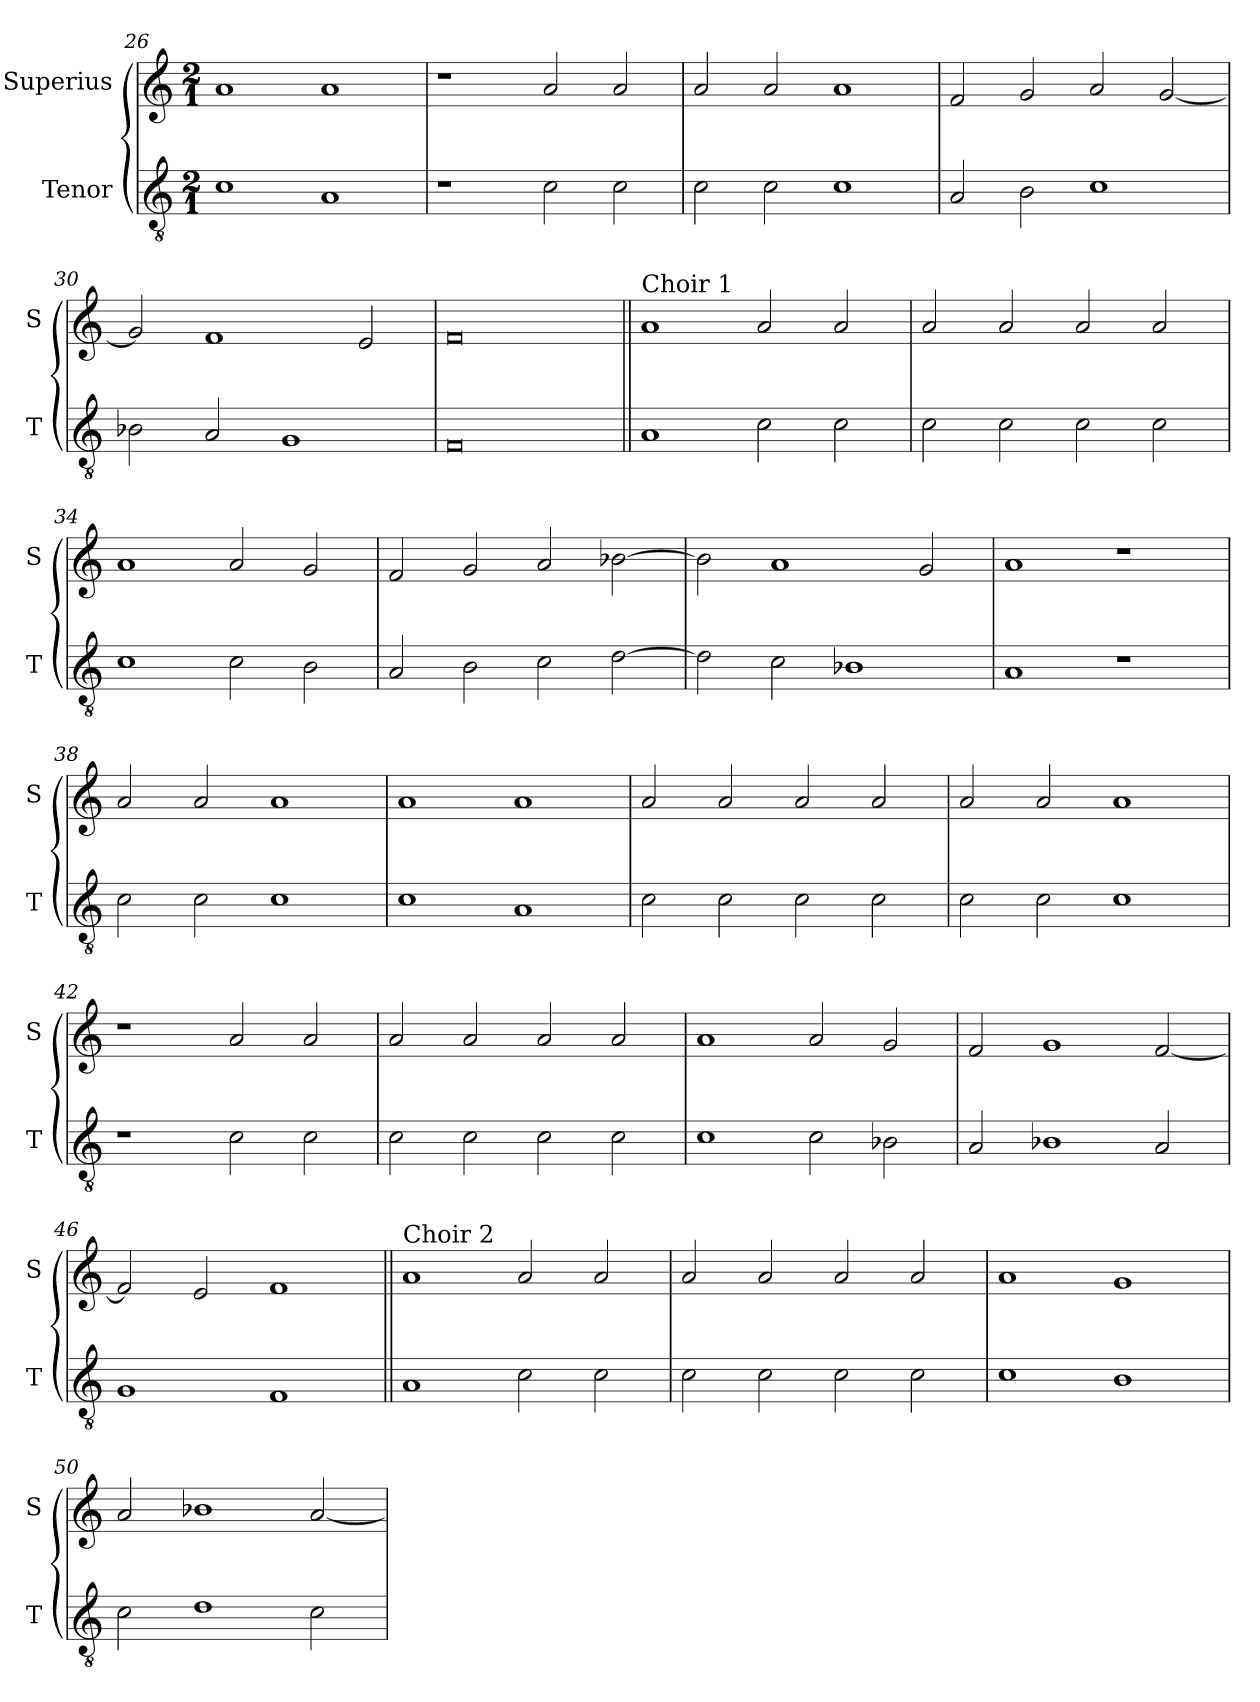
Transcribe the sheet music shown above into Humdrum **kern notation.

**kern	**kern
*part2	*part1
*staff2	*staff1
*I"Tenor	*I"Superius
*I'T	*I'S
*clefGv2	*clefG2
*k[]	*k[]
*M2/1	*M2/1
=26	=26
1c	1a
1A	1a
=27	=27
1r	1r
2c\	2a/
2c\	2a/
=28	=28
2c\	2a/
2c\	2a/
1c	1a
=29	=29
2A/	2f/
2B\	2g/
1c	2a/
.	[2g/
=30	=30
2B-X\	2g/]
2A/	1f
1G	.
.	2e/
=31	=31
0F	0f
=32||	=32||
!	!LO:TX:a:t=Choir 1
1A	1a
2c\	2a/
2c\	2a/
=33	=33
2c\	2a/
2c\	2a/
2c\	2a/
2c\	2a/
=34	=34
1c	1a
2c\	2a/
2B\	2g/
=35	=35
2A/	2f/
2B\	2g/
2c\	2a/
[2d\	[2b-X\
=36	=36
2d\]	2b-\]
2c\	1a
1B-X	.
.	2g/
=37	=37
1A	1a
1r	1r
=38	=38
2c\	2a/
2c\	2a/
1c	1a
=39	=39
1c	1a
1A	1a
=40	=40
2c\	2a/
2c\	2a/
2c\	2a/
2c\	2a/
=41	=41
2c\	2a/
2c\	2a/
1c	1a
=42	=42
1r	1r
2c\	2a/
2c\	2a/
=43	=43
2c\	2a/
2c\	2a/
2c\	2a/
2c\	2a/
=44	=44
1c	1a
2c\	2a/
2B-X\	2g/
=45	=45
2A/	2f/
1B-X	1g
2A/	[2f/
=46	=46
1G	2f/]
.	2e/
1F	1f
=47||	=47||
!	!LO:TX:a:t=Choir 2
1A	1a
2c\	2a/
2c\	2a/
=48	=48
2c\	2a/
2c\	2a/
2c\	2a/
2c\	2a/
=49	=49
1c	1a
1B	1g
=50	=50
2c\	2a/
1d	1b-X
2c\	[2a/
=	=
*-	*-
